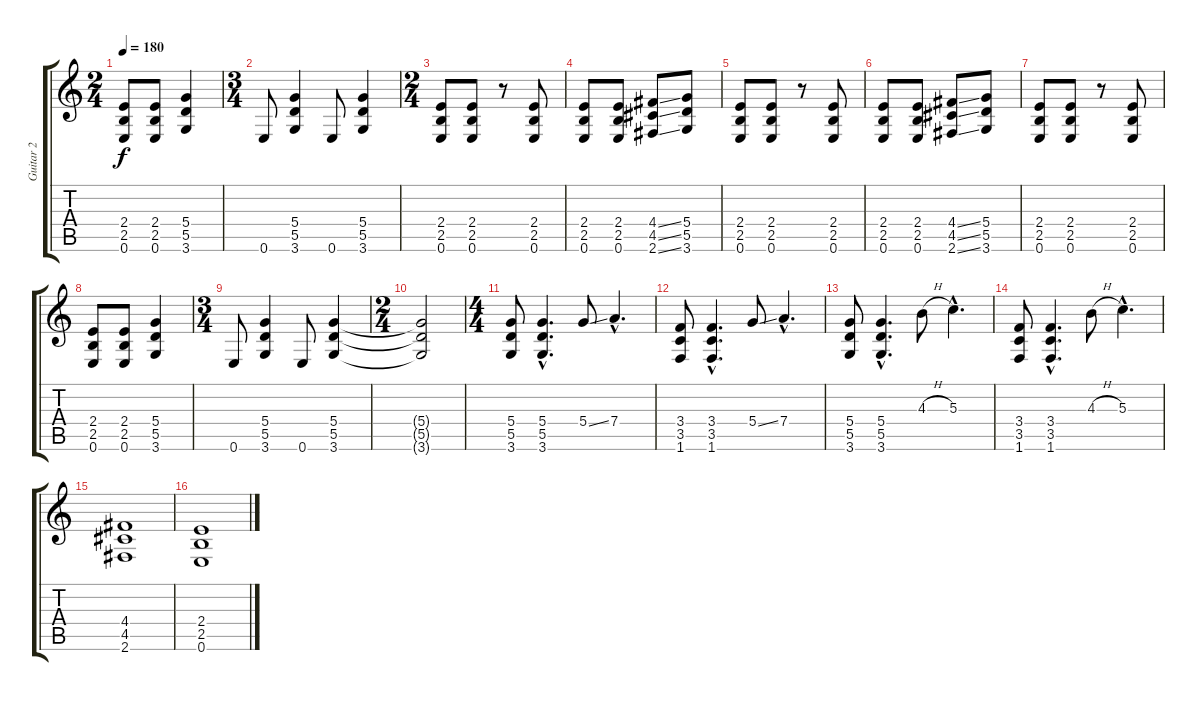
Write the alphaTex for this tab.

\track ("Guitar 2" "Guitar 2") {instrument distortionguitar}
\staff {score tabs}
\tuning (E4 B3 G3 D3 A2 E2) {hide}
\ts (2 4)
\tempo 180
\clef g2
\ks c
(2.4 2.5 0.6).8{dy f} (2.4 2.5 0.6).8 (5.4 5.5 3.6).4 |
\ts (3 4)
0.6.8 (5.4 5.5 3.6).4 0.6.8 (5.4 5.5 3.6).4 |
\ts (2 4)
(2.4 2.5 0.6).8 (2.4 2.5 0.6).8 r.8 (2.4 2.5 0.6).8 |
(2.4 2.5 0.6).8 (2.4 2.5 0.6).8 (4.4{ss} 4.5{ss} 2.6{ss}).8 (5.4 5.5 3.6).8 |
(2.4 2.5 0.6).8 (2.4 2.5 0.6).8 r.8 (2.4 2.5 0.6).8 |
(2.4 2.5 0.6).8 (2.4 2.5 0.6).8 (4.4{ss} 4.5{ss} 2.6{ss}).8 (5.4 5.5 3.6).8 |
(2.4 2.5 0.6).8 (2.4 2.5 0.6).8 r.8 (2.4 2.5 0.6).8 |
(2.4 2.5 0.6).8 (2.4 2.5 0.6).8 (5.4 5.5 3.6).4 |
\ts (3 4)
0.6.8 (5.4 5.5 3.6).4 0.6.8 (5.4 5.5 3.6).4 |
\ts (2 4)
(5.4{t} 5.5{t} 3.6{t}).2 |
\ts (4 4)
(5.4 5.5 3.6).8 (5.4{hac} 5.5{hac} 3.6{hac}).4{d} 5.4{ss}.8 7.4{hac}.4{d} |
(3.4 3.5 1.6).8 (3.4{hac} 3.5{hac} 1.6{hac}).4{d} 5.4{ss}.8 7.4{hac}.4{d} |
(5.4 5.5 3.6).8 (5.4{hac} 5.5{hac} 3.6{hac}).4{d} 4.3{h}.8 5.3{hac}.4{d} |
(3.4 3.5 1.6).8 (3.4{hac} 3.5{hac} 1.6{hac}).4{d} 4.3{h}.8 5.3{hac}.4{d} |
(4.4 4.5 2.6).1 |
(2.4 2.5 0.6).1
